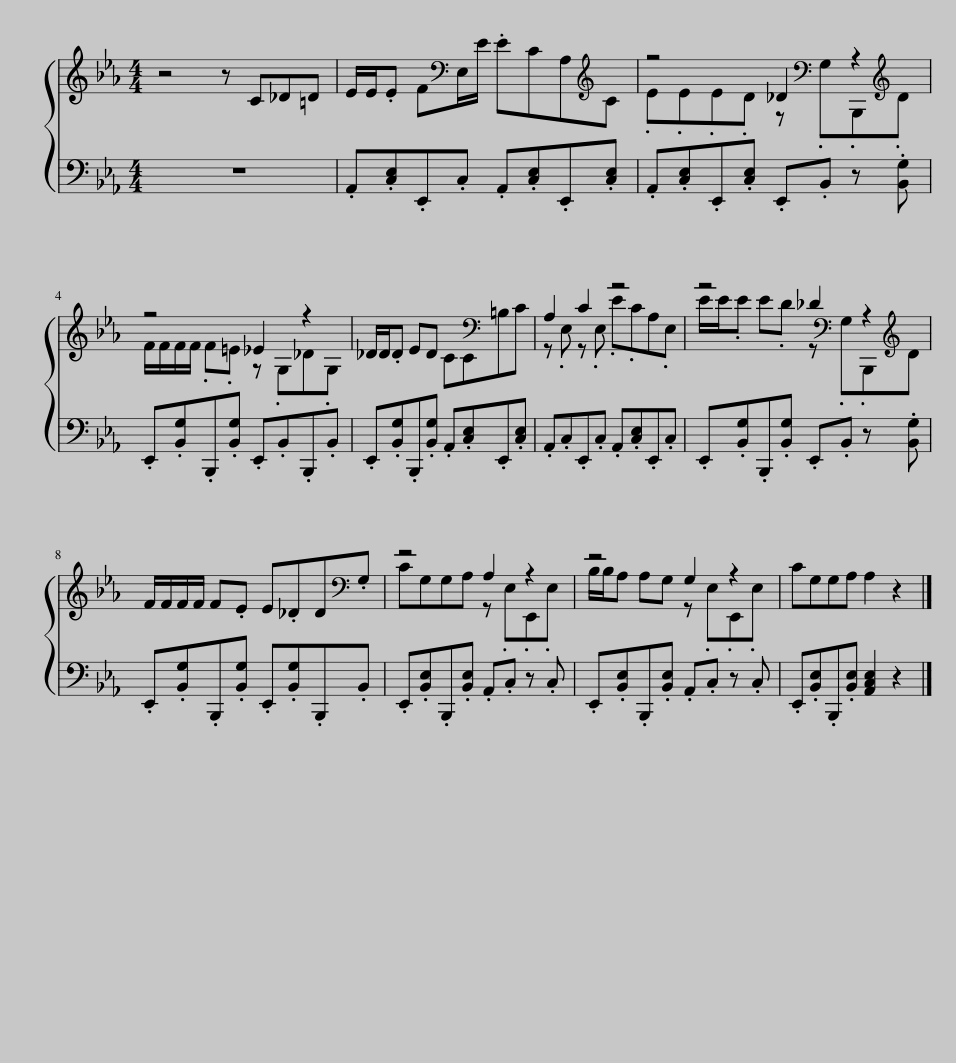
X:1
%%score { ( 1 3 ) | 2 }
L:1/8
M:4/4
I:linebreak $
K:Eb
V:1 treble
V:3 treble
V:2 bass
V:1
 z4 z C_D=D | E/E/.E F[K:bass]E,/E/ .ECA,[K:treble]C | z4 _D2[K:bass] z2[K:treble] |$ z4 _E2 z2 | _D/D/.D ED CC[K:bass]=B,C | %5
 A,2 C2 z4 | z4 _D2[K:bass] z2[K:treble] |$ F/F/F/F/ F.E E._DD[K:bass].G, | z4 A,2 z2 | z4 G,2 z2 | %10
 CG,G,A, A,2 z2 |] %11
V:2
 z8 | .A,,.[C,E,].E,,.C, .A,,.[C,E,].E,,.[C,E,] | .A,,.[C,E,].E,,.[C,E,] .E,,.B,, z .[B,,G,] |$ .E,,.[B,,G,].B,,,.[B,,G,] .E,,.B,,.B,,,.B,, | .E,,.[B,,G,].B,,,.[B,,G,] .A,,.[C,E,].E,,.[C,E,] | %5
 .A,,.C,.E,,.C, .A,,.[C,E,].E,,.C, | .E,,.[B,,G,].B,,,.[B,,G,] .E,,.B,, z .[B,,G,] |$ .E,,.[B,,G,].B,,,.[B,,G,] .E,,.[B,,G,].B,,,.B,, | .E,,.[B,,E,].B,,,.[B,,E,] .A,,.C, z .C, | .E,,.[B,,E,].B,,,.[B,,E,] .A,,.C, z .C, | %10
 .E,,.[B,,E,].B,,,.[B,,E,] [A,,C,E,]2 z2 |] %11
V:3
 x8 | x3[K:bass] x4[K:treble] x | .E.E.E.D z[K:bass] .G,.B,,,[K:treble]._D |$ F/F/F/F/ .F.=E z .G,_D.G, | x6[K:bass] x2 | %5
 z .E, z .E, .E.CA,.E, | E/E/.E E.D z[K:bass] .G,.B,,,[K:treble]_D |$ x7[K:bass] x | CG,G,A, z .E,.E,,.E, | B,/B,/A, A,G, z .E,.E,,.E, | %10
 x8 |] %11
